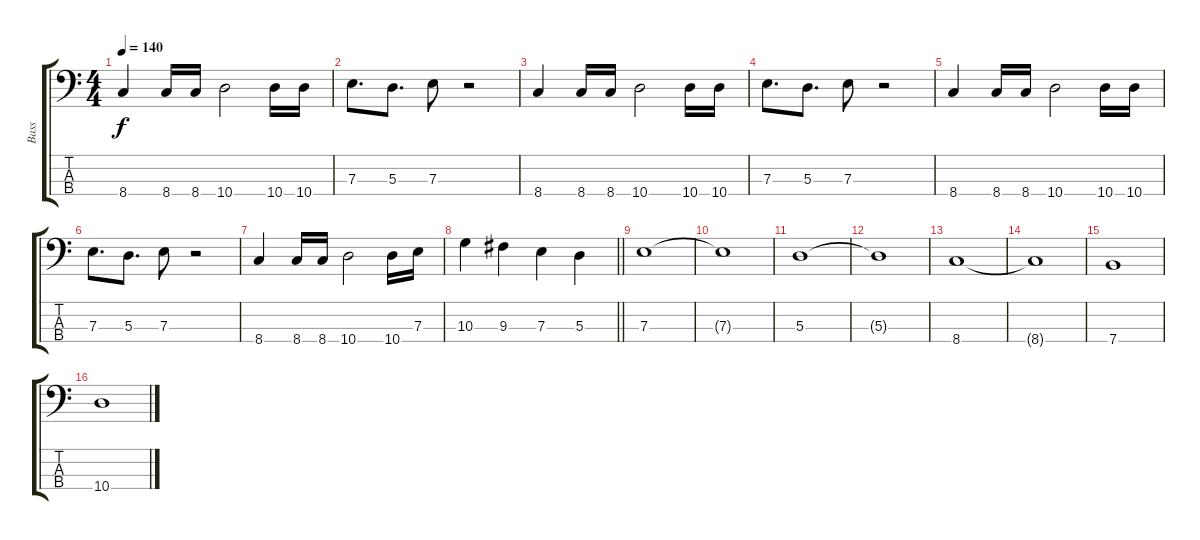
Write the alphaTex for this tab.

\track ("Bass" "Bass") {instrument electricbassfinger}
\staff {score tabs}
\tuning (G2 D2 A1 E1) {hide}
\ts (4 4)
\tempo 140
\clef f4
\ks c
8.4.4{dy f} 8.4.16 8.4.16 10.4.2 10.4.16 10.4.16 |
7.3.8{d} 5.3.8{d} 7.3.8 r.2 |
8.4.4 8.4.16 8.4.16 10.4.2 10.4.16 10.4.16 |
7.3.8{d} 5.3.8{d} 7.3.8 r.2 |
8.4.4 8.4.16 8.4.16 10.4.2 10.4.16 10.4.16 |
7.3.8{d} 5.3.8{d} 7.3.8 r.2 |
8.4.4 8.4.16 8.4.16 10.4.2 10.4.16 7.3.16 |
\barLineRight lightlight
10.3.4 9.3.4 7.3.4 5.3.4 |
7.3.1 |
7.3{t}.1 |
5.3.1 |
5.3{t}.1 |
8.4.1 |
8.4{t}.1 |
7.4.1 |
10.4.1
